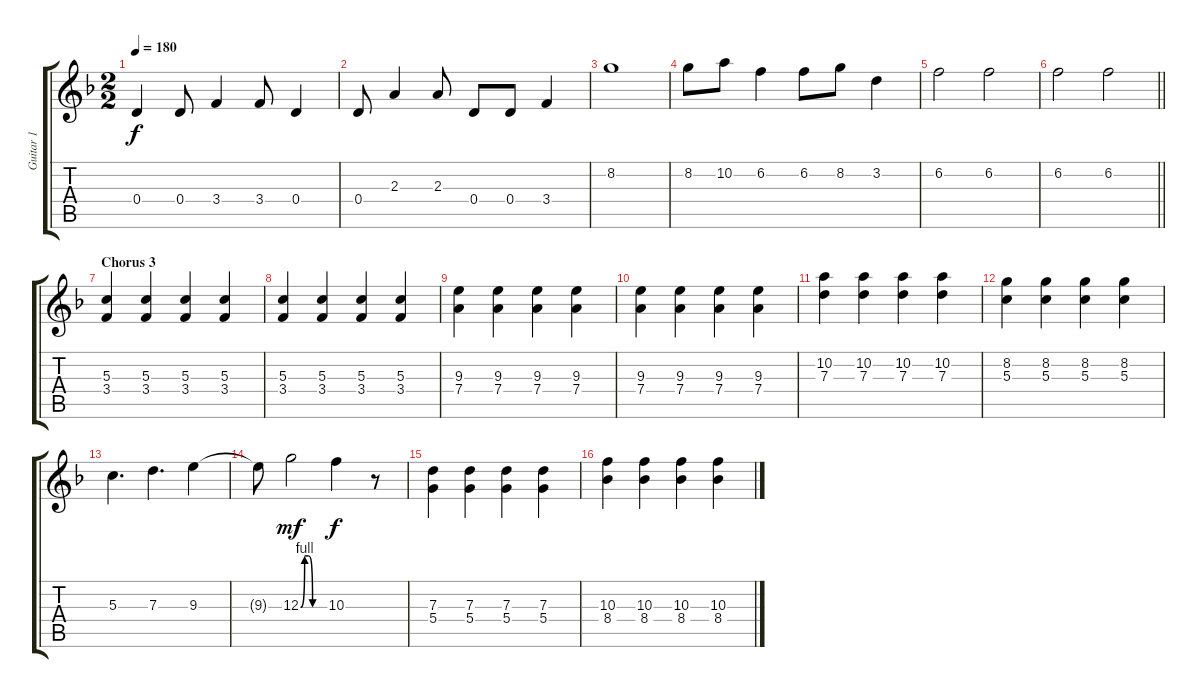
\track ("Guitar 1" "Guitar 1") {instrument overdrivenguitar}
\staff {score tabs}
\tuning (E4 B3 G3 D3 A2 E2) {hide}
\ts (2 2)
\tempo 180
\clef g2
\ks dminor
0.4.4{dy f} 0.4.8 3.4.4 3.4.8 0.4.4 |
0.4.8 2.3.4 2.3.8 0.4.8 0.4.8 3.4.4 |
8.2.1 |
8.2.8 10.2.8 6.2.4 6.2.8 8.2.8 3.2.4 |
6.2.2 6.2.2 |
\barLineRight lightlight
6.2.2 6.2.2 |
\section ("" "Chorus 3")
(5.3 3.4).4 (5.3 3.4).4 (5.3 3.4).4 (5.3 3.4).4 |
(5.3 3.4).4 (5.3 3.4).4 (5.3 3.4).4 (5.3 3.4).4 |
(9.3 7.4).4 (9.3 7.4).4 (9.3 7.4).4 (9.3 7.4).4 |
(9.3 7.4).4 (9.3 7.4).4 (9.3 7.4).4 (9.3 7.4).4 |
(10.2 7.3).4 (10.2 7.3).4 (10.2 7.3).4 (10.2 7.3).4 |
(8.2 5.3).4 (8.2 5.3).4 (8.2 5.3).4 (8.2 5.3).4 |
5.3.4{d} 7.3.4{d} 9.3.4 |
9.3{t}.8 12.3{be (custom 0 0 10 4 20 4 30 0 60 0)}.2{dy mf} 10.3.4{dy f} r.8 |
(7.3 5.4).4 (7.3 5.4).4 (7.3 5.4).4 (7.3 5.4).4 |
(10.3 8.4).4 (10.3 8.4).4 (10.3 8.4).4 (10.3 8.4).4
